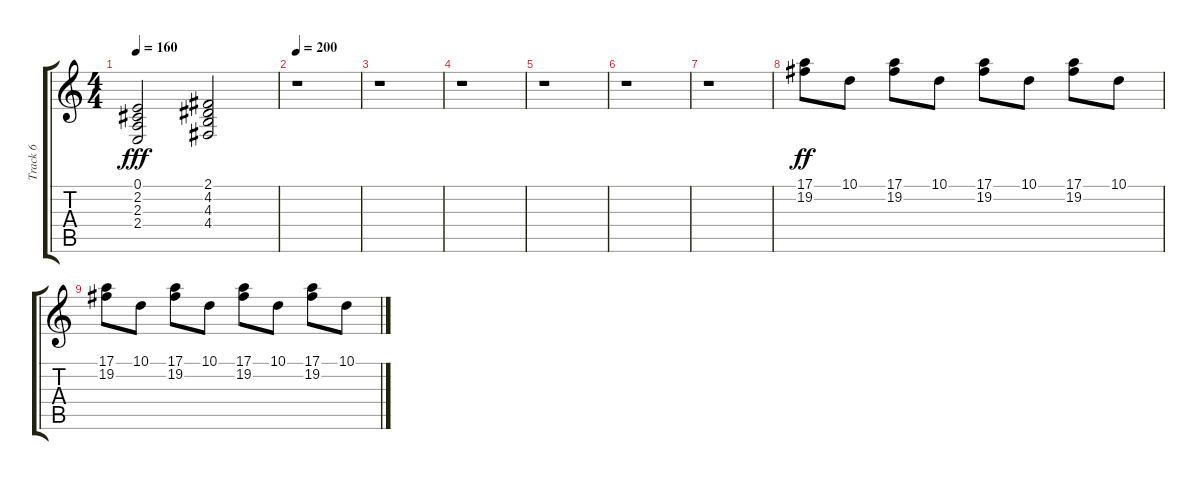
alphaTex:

\track ("Track 6" "Track 6") {instrument drawbarorgan}
\staff {score tabs}
\tuning (E4 B3 G3 D3 A2 E2) {hide}
\ts (4 4)
\tempo 160
\clef g2
\ks c
(0.1 2.2 2.3 2.4).2{dy fff} (2.1 4.2 4.3 4.4).2 |
\tempo 200
r.1 |
r.1 |
r.1 |
r.1 |
r.1 |
r.1 |
(17.1 19.2).8{dy ff} 10.1.8 (17.1 19.2).8 10.1.8 (17.1 19.2).8 10.1.8 (17.1 19.2).8 10.1.8 |
(17.1 19.2).8 10.1.8 (17.1 19.2).8 10.1.8 (17.1 19.2).8 10.1.8 (17.1 19.2).8 10.1.8
